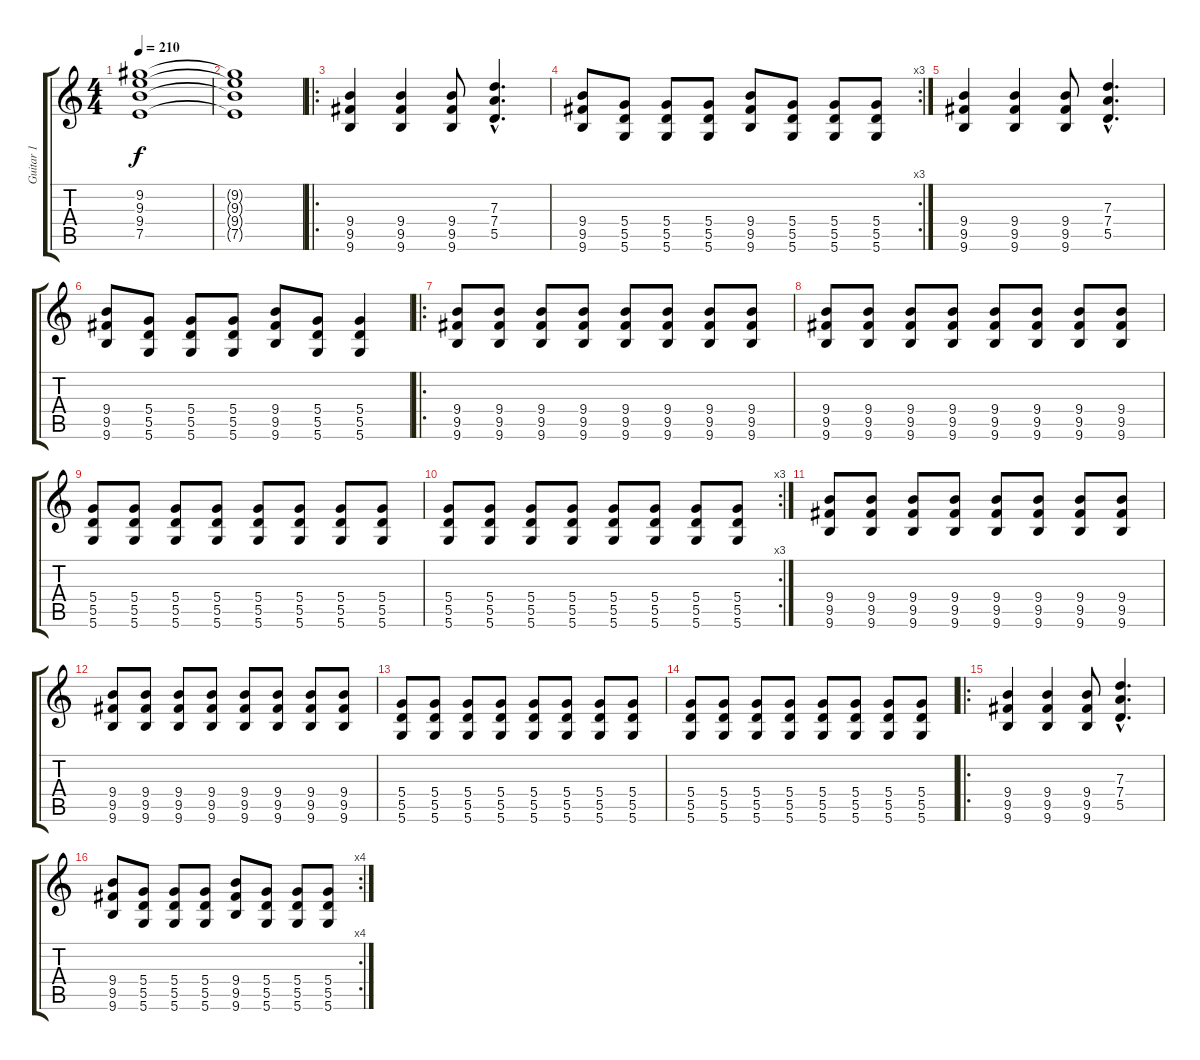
\track ("Guitar 1" "Guitar 1") {instrument distortionguitar}
\staff {score tabs}
\tuning (E4 B3 G3 D3 A2 D2) {hide}
\ts (4 4)
\tempo 210
\clef g2
\ks c
(9.2 9.3 9.4 7.5).1{dy f} |
(9.2{t} 9.3{t} 9.4{t} 7.5{t}).1 |
\ro
(9.4 9.5 9.6).4 (9.4 9.5 9.6).4 (9.4 9.5 9.6).8 (7.3{hac} 7.4{hac} 5.5{hac}).4{d} |
\rc 3
(9.4 9.5 9.6).8 (5.4 5.5 5.6).8 (5.4 5.5 5.6).8 (5.4 5.5 5.6).8 (9.4 9.5 9.6).8 (5.4 5.5 5.6).8 (5.4 5.5 5.6).8 (5.4 5.5 5.6).8 |
(9.4 9.5 9.6).4 (9.4 9.5 9.6).4 (9.4 9.5 9.6).8 (7.3{hac} 7.4{hac} 5.5{hac}).4{d} |
(9.4 9.5 9.6).8 (5.4 5.5 5.6).8 (5.4 5.5 5.6).8 (5.4 5.5 5.6).8 (9.4 9.5 9.6).8 (5.4 5.5 5.6).8 (5.4 5.5 5.6).4 |
\ro
(9.4 9.5 9.6).8 (9.4 9.5 9.6).8 (9.4 9.5 9.6).8 (9.4 9.5 9.6).8 (9.4 9.5 9.6).8 (9.4 9.5 9.6).8 (9.4 9.5 9.6).8 (9.4 9.5 9.6).8 |
(9.4 9.5 9.6).8 (9.4 9.5 9.6).8 (9.4 9.5 9.6).8 (9.4 9.5 9.6).8 (9.4 9.5 9.6).8 (9.4 9.5 9.6).8 (9.4 9.5 9.6).8 (9.4 9.5 9.6).8 |
(5.4 5.5 5.6).8 (5.4 5.5 5.6).8 (5.4 5.5 5.6).8 (5.4 5.5 5.6).8 (5.4 5.5 5.6).8 (5.4 5.5 5.6).8 (5.4 5.5 5.6).8 (5.4 5.5 5.6).8 |
\rc 3
(5.4 5.5 5.6).8 (5.4 5.5 5.6).8 (5.4 5.5 5.6).8 (5.4 5.5 5.6).8 (5.4 5.5 5.6).8 (5.4 5.5 5.6).8 (5.4 5.5 5.6).8 (5.4 5.5 5.6).8 |
(9.4 9.5 9.6).8 (9.4 9.5 9.6).8 (9.4 9.5 9.6).8 (9.4 9.5 9.6).8 (9.4 9.5 9.6).8 (9.4 9.5 9.6).8 (9.4 9.5 9.6).8 (9.4 9.5 9.6).8 |
(9.4 9.5 9.6).8 (9.4 9.5 9.6).8 (9.4 9.5 9.6).8 (9.4 9.5 9.6).8 (9.4 9.5 9.6).8 (9.4 9.5 9.6).8 (9.4 9.5 9.6).8 (9.4 9.5 9.6).8 |
(5.4 5.5 5.6).8 (5.4 5.5 5.6).8 (5.4 5.5 5.6).8 (5.4 5.5 5.6).8 (5.4 5.5 5.6).8 (5.4 5.5 5.6).8 (5.4 5.5 5.6).8 (5.4 5.5 5.6).8 |
(5.4 5.5 5.6).8 (5.4 5.5 5.6).8 (5.4 5.5 5.6).8 (5.4 5.5 5.6).8 (5.4 5.5 5.6).8 (5.4 5.5 5.6).8 (5.4 5.5 5.6).8 (5.4 5.5 5.6).8 |
\ro
(9.4 9.5 9.6).4 (9.4 9.5 9.6).4 (9.4 9.5 9.6).8 (7.3{hac} 7.4{hac} 5.5{hac}).4{d} |
\rc 4
(9.4 9.5 9.6).8 (5.4 5.5 5.6).8 (5.4 5.5 5.6).8 (5.4 5.5 5.6).8 (9.4 9.5 9.6).8 (5.4 5.5 5.6).8 (5.4 5.5 5.6).8 (5.4 5.5 5.6).8
